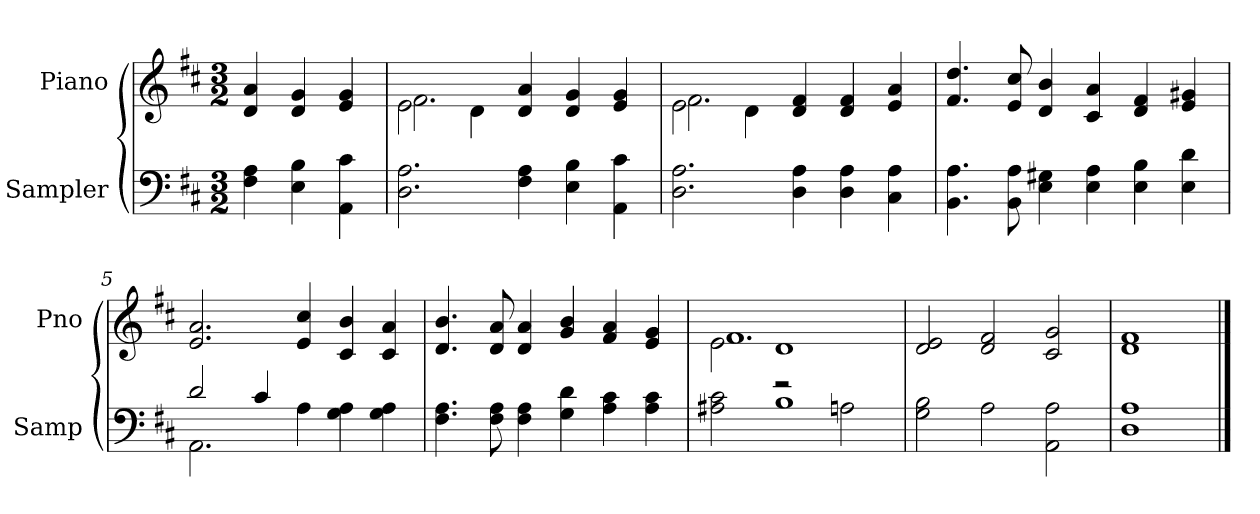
**kern	**kern
*part2	*part1
*staff2	*staff1
*I"Sampler	*I"Piano
*I'Samp	*I'Pno
*clefF4	*clefG2
*k[f#c#]	*k[f#c#]
*D:	*D:
*M3/2	*M3/2
=1	=1
4F# 4A	4d 4a
4E 4B	4d 4g
4AA 4c#	4e 4g
=2	=2
*	*^
2.D 2.A	2e\	2.f#
.	4d\	.
4F# 4A	4d 4a	2.ryy
4E 4B	4d 4g	.
4AA 4c#	4e 4g	.
=3	=3	=3
2.D 2.A	2e\	2.f#
.	4d\	.
4D 4A	4d 4f#	2.ryy
4D 4A	4d 4f#	.
4C# 4A	4e 4a	.
*	*v	*v
=4	=4
4.BB 4.A	4.f# 4.dd
8BB 8A	8e 8cc#
4E 4G#X	4d 4b
4E 4A	4c# 4a
4E 4B	4d 4f#
4E 4d	4e 4g#X
=5	=5
*^	*
2d/	2.AA	2.e 2.a
4c#/	.	.
4A	2.ryy	4e 4cc#
4G 4A	.	4c# 4b
4G 4A	.	4c# 4a
*v	*v	*
=6	=6
4.F# 4.A	4.d 4.b
8F# 8A	8d 8a
4F# 4A	4d 4a
4G 4d	4g 4b
4A 4c#	4f# 4a
4A 4c#	4e 4g
=7	=7
*^	*^
2A#X 2c#	2ryy	2e\	1.f#
2r	1B	1d\	.
2An\	.	.	.
*v	*v	*	*
*	*v	*v
=8	=8
2G 2B	2d 2e
2A	2d 2f#
2AA 2A	2c# 2g
=9	=9
1D 1A	1d 1f#
==	==
*-	*-
